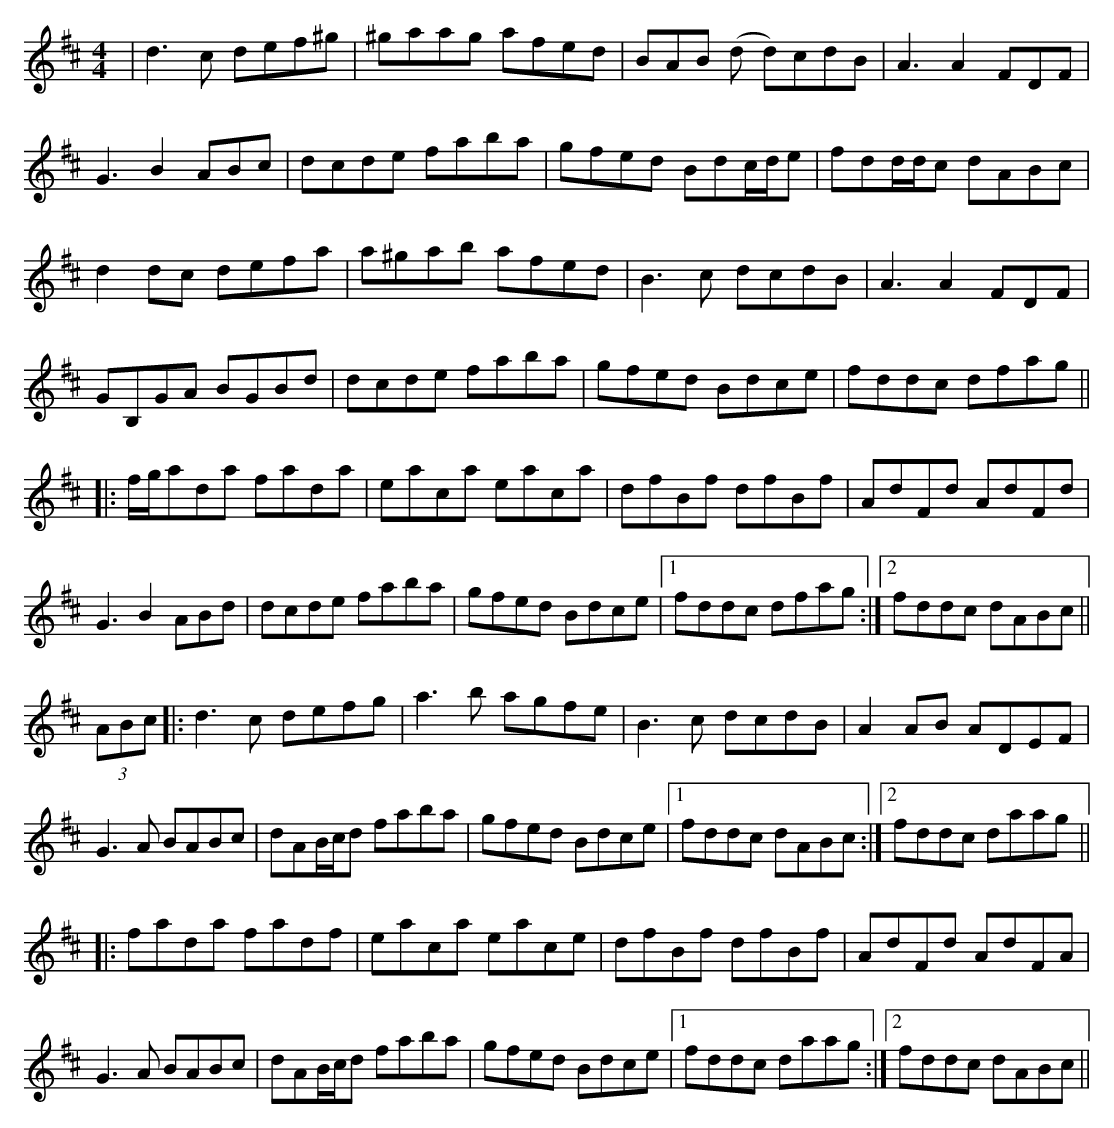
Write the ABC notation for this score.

X:1
M:4/4
K:D
|d3 c def^g|^gaag afed|BAB (d d)cdB|A3 A2 FDF|
G3 B2 ABc|dcde faba|gfed Bdc/d/e|fdd/d/c dABc|
d2 dc defa|a^gab afed|B3 c dcdB|A3 A2 FDF|
GB,GA BGBd|dcde faba|gfed Bdce|fddc dfag||
|:f/g/ada fada|eaca eaca|dfBf dfBf|AdFd AdFd|
G3 B2 ABd|dcde faba|gfed Bdce|1 fddc dfag:|2 fddc dABc||
(3ABc|:d3 c defg|a3 b agfe|B3 c dcdB|A2 AB ADEF|
G3 A BABc|dAB/c/d faba|gfed Bdce|1 fddc dABc:|2 fddc daag||
|:fada fadf|eaca eace|dfBf dfBf|AdFd AdFA|
G3 A BABc|dAB/c/d faba|gfed Bdce|1 fddc daag:|2 fddc dABc||
